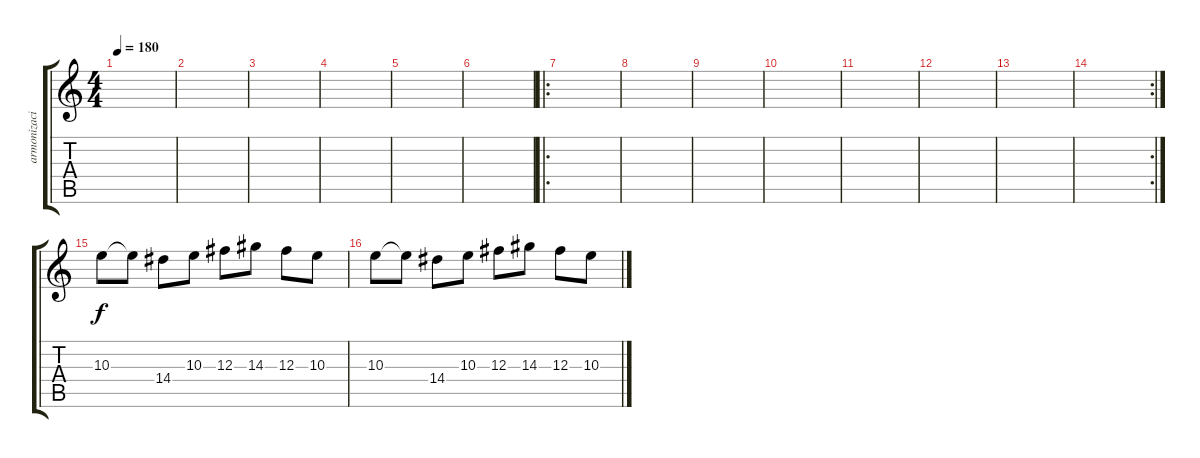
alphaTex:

\track ("armonizacion" "armonizaci") {instrument distortionguitar}
\staff {score tabs}
\tuning (Eb4 Bb3 Gb3 Db3 Ab2 Eb2) {hide}
\ts (4 4)
\tempo 180
\clef g2
\ks c
|
|
|
|
|
|
\ro
|
|
|
|
|
|
|
\rc 2
|
10.3.8 10.3{t}.8 14.4.8 10.3.8 12.3.8 14.3.8 12.3.8 10.3.8 |
10.3.8 10.3{t}.8 14.4.8 10.3.8 12.3.8 14.3.8 12.3.8 10.3.8
